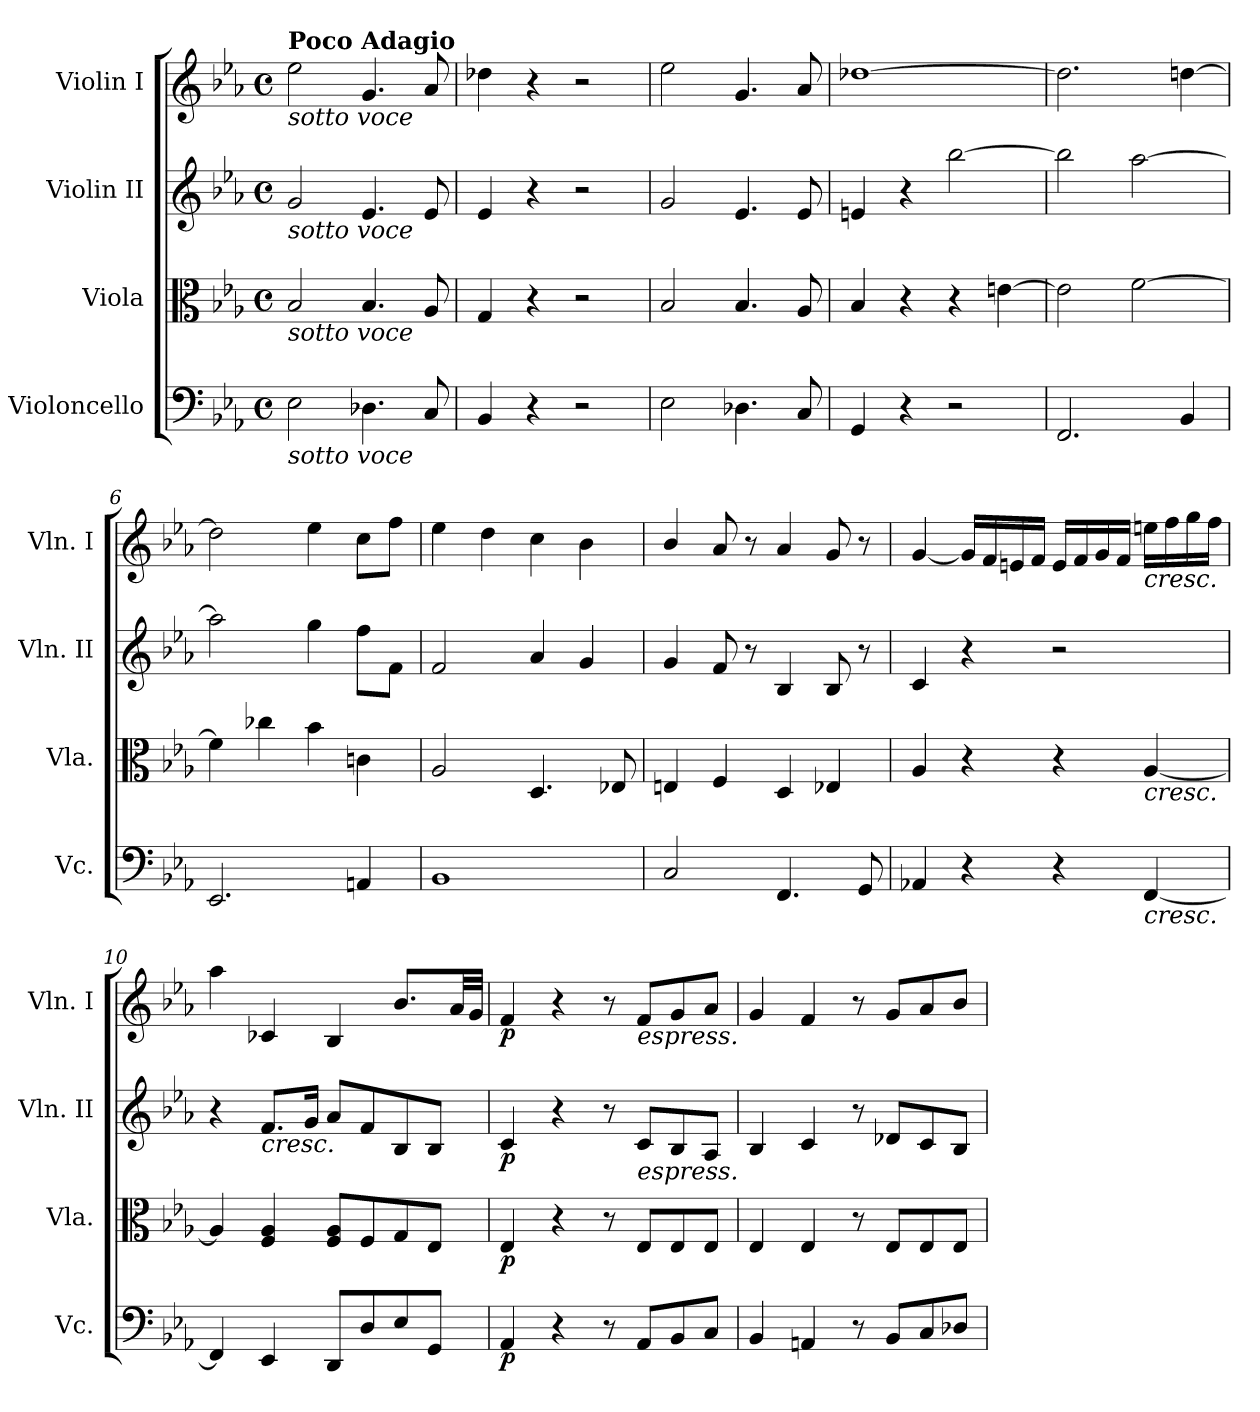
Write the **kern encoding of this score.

**kern	**dynam	**kern	**dynam	**kern	**dynam	**kern	**dynam
*part4	*part4	*part3	*part3	*part2	*part2	*part1	*part1
*staff4	*staff4	*staff3	*staff3	*staff2	*staff2	*staff1	*staff1
*I"Violoncello	*	*I"Viola	*	*I"Violin II	*	*I"Violin I	*
*I'Vc.	*	*I'Vla.	*	*I'Vln. II	*	*I'Vln. I	*
*clefF4	*	*clefC3	*	*clefG2	*	*clefG2	*
*k[b-e-a-]	*	*k[b-e-a-]	*	*k[b-e-a-]	*	*k[b-e-a-]	*
*E-:	*	*E-:	*	*E-:	*	*E-:	*
*M4/4	*	*M4/4	*	*M4/4	*	*M4/4	*
*met(c)	*	*met(c)	*	*met(c)	*	*met(c)	*
*MM60	*	*MM60	*	*MM60	*	*MM60	*
=1	=1	=1	=1	=1	=1	=1	=1
!	!	!	!	!	!	!LO:TX:b:i:t=sotto voce	!
!	!	!	!	!	!	!LO:TX:a:B:t=Poco Adagio	!
!	!	!	!	!LO:TX:b:i:t=sotto voce	!	!	!
!	!	!LO:TX:b:i:t=sotto voce	!	!	!	!	!
!LO:TX:b:i:t=sotto voce	!	!	!	!	!	!	!
2E-\	.	2B-/	.	2g/	.	2ee-\	.
4.D-X\	.	4.B-/	.	4.e-/	.	4.g/	.
8C/	.	8A-/	.	8e-/	.	8a-/	.
=2	=2	=2	=2	=2	=2	=2	=2
4BB-/	.	4G/	.	4e-/	.	4dd-X\	.
4r	.	4r	.	4r	.	4r	.
2r	.	2r	.	2r	.	2r	.
=3	=3	=3	=3	=3	=3	=3	=3
2E-\	.	2B-/	.	2g/	.	2ee-\	.
4.D-X\	.	4.B-/	.	4.e-/	.	4.g/	.
8C/	.	8A-/	.	8e-/	.	8a-/	.
=4	=4	=4	=4	=4	=4	=4	=4
4GG/	.	4B-/	.	4en/	.	[1dd-X	.
4r	.	4r	.	4r	.	.	.
2r	.	4r	.	[2bb-\	.	.	.
.	.	[4en\	.	.	.	.	.
=5	=5	=5	=5	=5	=5	=5	=5
2.FF/	.	2e\]	.	2bb-\]	.	2.dd-\]	.
.	.	[2f\	.	[2aa-\	.	.	.
4BB-/	.	.	.	.	.	[4ddn\	.
=6	=6	=6	=6	=6	=6	=6	=6
2.EE-/	.	4f\]	.	2aa-\]	.	2dd\]	.
.	.	4cc-X\	.	.	.	.	.
.	.	4b-\	.	4gg\	.	4ee-\	.
4AAn/	.	4cn\	.	8ff\L	.	8cc\L	.
.	.	.	.	8f\J	.	8ff\J	.
=7	=7	=7	=7	=7	=7	=7	=7
1BB-	.	2A-/	.	2f/	.	4ee-\	.
.	.	.	.	.	.	4dd\	.
.	.	4.D/	.	4a-/	.	4cc\	.
.	.	.	.	4g/	.	4b-\	.
.	.	8E-X/	.	.	.	.	.
=8	=8	=8	=8	=8	=8	=8	=8
2C/	.	4En/	.	4g/	.	4b-/	.
.	.	4F/	.	8f/	.	8a-/	.
.	.	.	.	8r	.	8r	.
4.FF/	.	4D/	.	4B-/	.	4a-/	.
.	.	4E-X/	.	8B-/	.	8g/	.
8GG/	.	.	.	8r	.	8r	.
=9	=9	=9	=9	=9	=9	=9	=9
4AA-X/	.	4A-/	.	4c/	.	[4g/	.
4r	.	4r	.	4r	.	16g/LL]	.
.	.	.	.	.	.	16f/	.
.	.	.	.	.	.	16en/	.
.	.	.	.	.	.	16f/JJ	.
4r	.	4r	.	2r	.	16e/LL	.
.	.	.	.	.	.	16f/	.
.	.	.	.	.	.	16g/	.
.	.	.	.	.	.	16f/JJ	.
!	!	!	!	!	!	!LO:TX:b:i:t=cresc.	!
!	!	!LO:TX:b:i:t=cresc.	!	!	!	!	!
!LO:TX:b:i:t=cresc.	!	!	!	!	!	!	!
[4FF/	.	[4A-/	.	.	.	16een\LL	.
.	.	.	.	.	.	16ff\	.
.	.	.	.	.	.	16gg\	.
.	.	.	.	.	.	16ff\JJ	.
=10	=10	=10	=10	=10	=10	=10	=10
4FF/]	.	4A-/]	.	4r	.	4aa-\	.
!	!	!	!	!LO:TX:b:i:t=cresc.	!	!	!
4EE-/	.	4F/ 4A-/	.	8.f/L	.	4c-X/	.
.	.	.	.	16g/Jk	.	.	.
8DD/L	.	8F/ 8A-/L	.	8a-/L	.	4B-/	.
8D/	.	8F/	.	8f/	.	.	.
8E-/	.	8G/	.	8B-/	.	8.b-/L	.
8GG/J	.	8E-/J	.	8B-/J	.	.	.
.	.	.	.	.	.	32a-/LL	.
.	.	.	.	.	.	32g/JJJ	.
=11	=11	=11	=11	=11	=11	=11	=11
!	!LO:DY:b	!	!LO:DY:b	!	!LO:DY:b	!	!LO:DY:b
4AA-/	p	4E-/	p	4c/	p	4f/	p
4r	.	4r	.	4r	.	4r	.
8r	.	8r	.	8r	.	8r	.
!	!	!	!	!	!	!LO:TX:b:i:t=espress.	!
!	!	!	!	!LO:TX:b:i:t=espress.	!	!	!
8AA-/L	.	8E-/L	.	8c/L	.	8f/L	.
8BB-/	.	8E-/	.	8B-/	.	8g/	.
8C/J	.	8E-/J	.	8A-/J	.	8a-/J	.
=12	=12	=12	=12	=12	=12	=12	=12
4BB-/	.	4E-/	.	4B-/	.	4g/	.
4AAn/	.	4E-/	.	4c/	.	4f/	.
8r	.	8r	.	8r	.	8r	.
8BB-/L	.	8E-/L	.	8d-X/L	.	8g/L	.
8C/	.	8E-/	.	8c/	.	8a-/	.
8D-X/J	.	8E-/J	.	8B-/J	.	8b-/J	.
=	=	=	=	=	=	=	=
*-	*-	*-	*-	*-	*-	*-	*-
